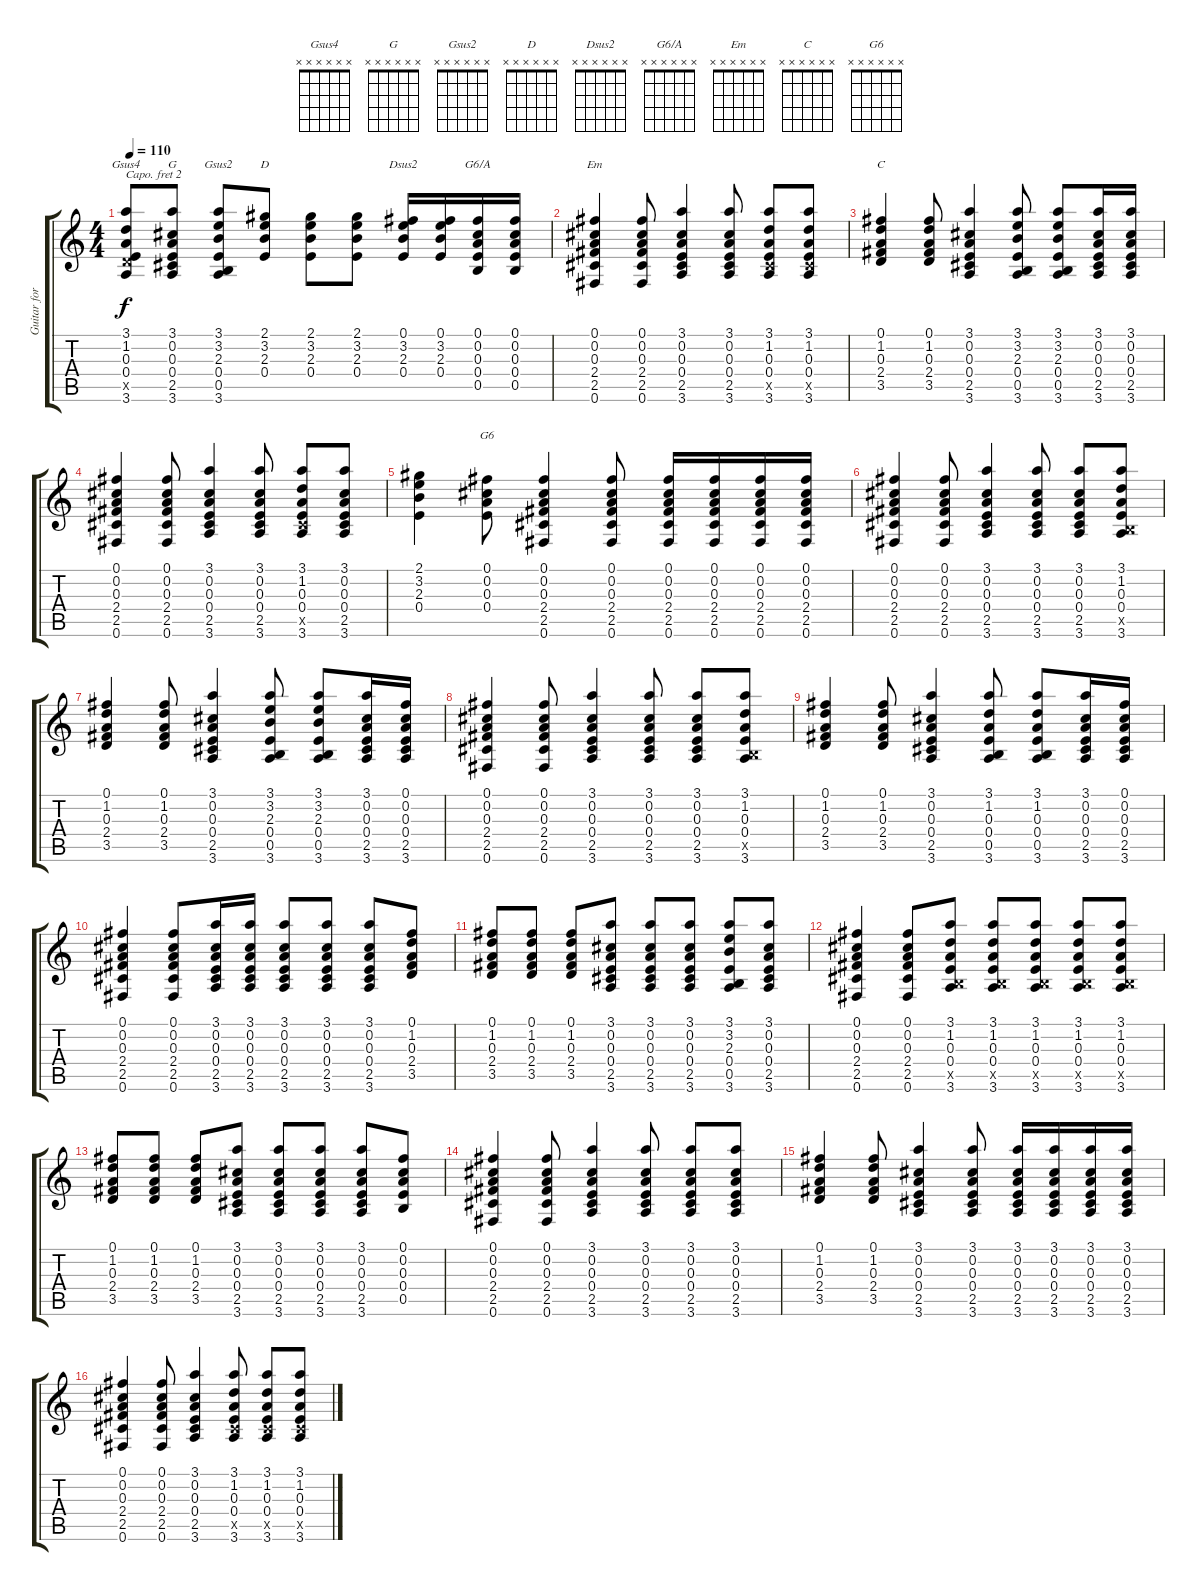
\track ("Guitar for sound" "Guitar for") {instrument acousticguitarnylon}
\staff {score tabs}
\capo 2
\tuning (E4 B3 G3 D3 A2 E2) {hide}
\chord ("Gsus4" x x x x x x) {firstfret 0}
\chord ("G" x x x x x x) {firstfret 0}
\chord ("Gsus2" x x x x x x) {firstfret 0}
\chord ("D" x x x x x x) {firstfret 0}
\chord ("Dsus2" x x x x x x) {firstfret 0}
\chord ("G6/A" x x x x x x) {firstfret 0}
\chord ("Em" x x x x x x) {firstfret 0}
\chord ("C" x x x x x x) {firstfret 0}
\chord ("G6" x x x x x x) {firstfret 0}
\ts (4 4)
\tempo 110
\clef g2
\ks c
(3.1 1.2 0.3 0.4 3.5{x} 3.6).8{ch "Gsus4" dy f} (3.1 0.2 0.3 0.4 2.5 3.6).8{ch "G"} (3.1 3.2 2.3 0.4 0.5 3.6).8{ch "Gsus2"} (2.1 3.2 2.3 0.4).8{ch "D"} (2.1 3.2 2.3 0.4).8 (2.1 3.2 2.3 0.4).8 (0.1 3.2 2.3 0.4).16{ch "Dsus2"} (0.1 3.2 2.3 0.4).16 (0.1 0.2 0.3 0.4 0.5).16{ch "G6/A"} (0.1 0.2 0.3 0.4 0.5).16 |
(0.1 0.2 0.3 2.4 2.5 0.6).4{ch "Em"} (0.1 0.2 0.3 2.4 2.5 0.6).8 (3.1 0.2 0.3 0.4 2.5 3.6).4 (3.1 0.2 0.3 0.4 2.5 3.6).8 (3.1 1.2 0.3 0.4 2.5{x} 3.6).8 (3.1 1.2 0.3 0.4 2.5{x} 3.6).8 |
(0.1 1.2 0.3 2.4 3.5).4{ch "C"} (0.1 1.2 0.3 2.4 3.5).8 (3.1 0.2 0.3 0.4 2.5 3.6).4 (3.1 3.2 2.3 0.4 0.5 3.6).8 (3.1 3.2 2.3 0.4 0.5 3.6).8 (3.1 0.2 0.3 0.4 2.5 3.6).16 (3.1 0.2 0.3 0.4 2.5 3.6).16 |
(0.1 0.2 0.3 2.4 2.5 0.6).4 (0.1 0.2 0.3 2.4 2.5 0.6).8 (3.1 0.2 0.3 0.4 2.5 3.6).4 (3.1 0.2 0.3 0.4 2.5 3.6).8 (3.1 1.2 0.3 0.4 2.5{x} 3.6).8 (3.1 0.2 0.3 0.4 2.5 3.6).8 |
(2.1 3.2 2.3 0.4).4 (0.1 0.2 0.3 0.4).8{ch "G6"} (0.1 0.2 0.3 2.4 2.5 0.6).4 (0.1 0.2 0.3 2.4 2.5 0.6).8 (0.1 0.2 0.3 2.4 2.5 0.6).16 (0.1 0.2 0.3 2.4 2.5 0.6).16 (0.1 0.2 0.3 2.4 2.5 0.6).16 (0.1 0.2 0.3 2.4 2.5 0.6).16 |
(0.1 0.2 0.3 2.4 2.5 0.6).4 (0.1 0.2 0.3 2.4 2.5 0.6).8 (3.1 0.2 0.3 0.4 2.5 3.6).4 (3.1 0.2 0.3 0.4 2.5 3.6).8 (3.1 0.2 0.3 0.4 2.5 3.6).8 (3.1 1.2 0.3 0.4 0.5{x} 3.6).8 |
(0.1 1.2 0.3 2.4 3.5).4 (0.1 1.2 0.3 2.4 3.5).8 (3.1 0.2 0.3 0.4 2.5 3.6).4 (3.1 3.2 2.3 0.4 0.5 3.6).8 (3.1 3.2 2.3 0.4 0.5 3.6).8 (3.1 0.2 0.3 0.4 2.5 3.6).16 (0.1 0.2 0.3 0.4 2.5 3.6).16 |
(0.1 0.2 0.3 2.4 2.5 0.6).4 (0.1 0.2 0.3 2.4 2.5 0.6).8 (3.1 0.2 0.3 0.4 2.5 3.6).4 (3.1 0.2 0.3 0.4 2.5 3.6).8 (3.1 0.2 0.3 0.4 2.5 3.6).8 (3.1 1.2 0.3 0.4 0.5{x} 3.6).8 |
(0.1 1.2 0.3 2.4 3.5).4 (0.1 1.2 0.3 2.4 3.5).8 (3.1 0.2 0.3 0.4 2.5 3.6).4 (3.1 1.2 0.3 0.4 0.5 3.6).8 (3.1 1.2 0.3 0.4 0.5 3.6).8 (3.1 0.2 0.3 0.4 2.5 3.6).16 (0.1 0.2 0.3 0.4 2.5 3.6).16 |
(0.1 0.2 0.3 2.4 2.5 0.6).4 (0.1 0.2 0.3 2.4 2.5 0.6).8 (3.1 0.2 0.3 0.4 2.5 3.6).16 (3.1 0.2 0.3 0.4 2.5 3.6).16 (3.1 0.2 0.3 0.4 2.5 3.6).8 (3.1 0.2 0.3 0.4 2.5 3.6).8 (3.1 0.2 0.3 0.4 2.5 3.6).8 (0.1 1.2 0.3 2.4 3.5).8 |
(0.1 1.2 0.3 2.4 3.5).8 (0.1 1.2 0.3 2.4 3.5).8 (0.1 1.2 0.3 2.4 3.5).8 (3.1 0.2 0.3 0.4 2.5 3.6).8 (3.1 0.2 0.3 0.4 2.5 3.6).8 (3.1 0.2 0.3 0.4 2.5 3.6).8 (3.1 3.2 2.3 0.4 0.5 3.6).8 (3.1 0.2 0.3 0.4 2.5 3.6).8 |
(0.1 0.2 0.3 2.4 2.5 0.6).4 (0.1 0.2 0.3 2.4 2.5 0.6).8 (3.1 1.2 0.3 0.4 0.5{x} 3.6).8 (3.1 1.2 0.3 0.4 0.5{x} 3.6).8 (3.1 1.2 0.3 0.4 0.5{x} 3.6).8 (3.1 1.2 0.3 0.4 0.5{x} 3.6).8 (3.1 1.2 0.3 0.4 0.5{x} 3.6).8 |
(0.1 1.2 0.3 2.4 3.5).8 (0.1 1.2 0.3 2.4 3.5).8 (0.1 1.2 0.3 2.4 3.5).8 (3.1 0.2 0.3 0.4 2.5 3.6).8 (3.1 0.2 0.3 0.4 2.5 3.6).8 (3.1 0.2 0.3 0.4 2.5 3.6).8 (3.1 0.2 0.3 0.4 2.5 3.6).8 (0.1 0.2 0.3 0.4 0.5).8 |
(0.1 0.2 0.3 2.4 2.5 0.6).4 (0.1 0.2 0.3 2.4 2.5 0.6).8 (3.1 0.2 0.3 0.4 2.5 3.6).4 (3.1 0.2 0.3 0.4 2.5 3.6).8 (3.1 0.2 0.3 0.4 2.5 3.6).8 (3.1 0.2 0.3 0.4 2.5 3.6).8 |
(0.1 1.2 0.3 2.4 3.5).4 (0.1 1.2 0.3 2.4 3.5).8 (3.1 0.2 0.3 0.4 2.5 3.6).4 (3.1 0.2 0.3 0.4 2.5 3.6).8 (3.1 0.2 0.3 0.4 2.5 3.6).16 (3.1 0.2 0.3 0.4 2.5 3.6).16 (3.1 0.2 0.3 0.4 2.5 3.6).16 (3.1 0.2 0.3 0.4 2.5 3.6).16 |
(0.1 0.2 0.3 2.4 2.5 0.6).4 (0.1 0.2 0.3 2.4 2.5 0.6).8 (3.1 0.2 0.3 0.4 2.5 3.6).4 (3.1 1.2 0.3 0.4 2.5{x} 3.6).8 (3.1 1.2 0.3 0.4 2.5{x} 3.6).8 (3.1 1.2 0.3 0.4 2.5{x} 3.6).8
